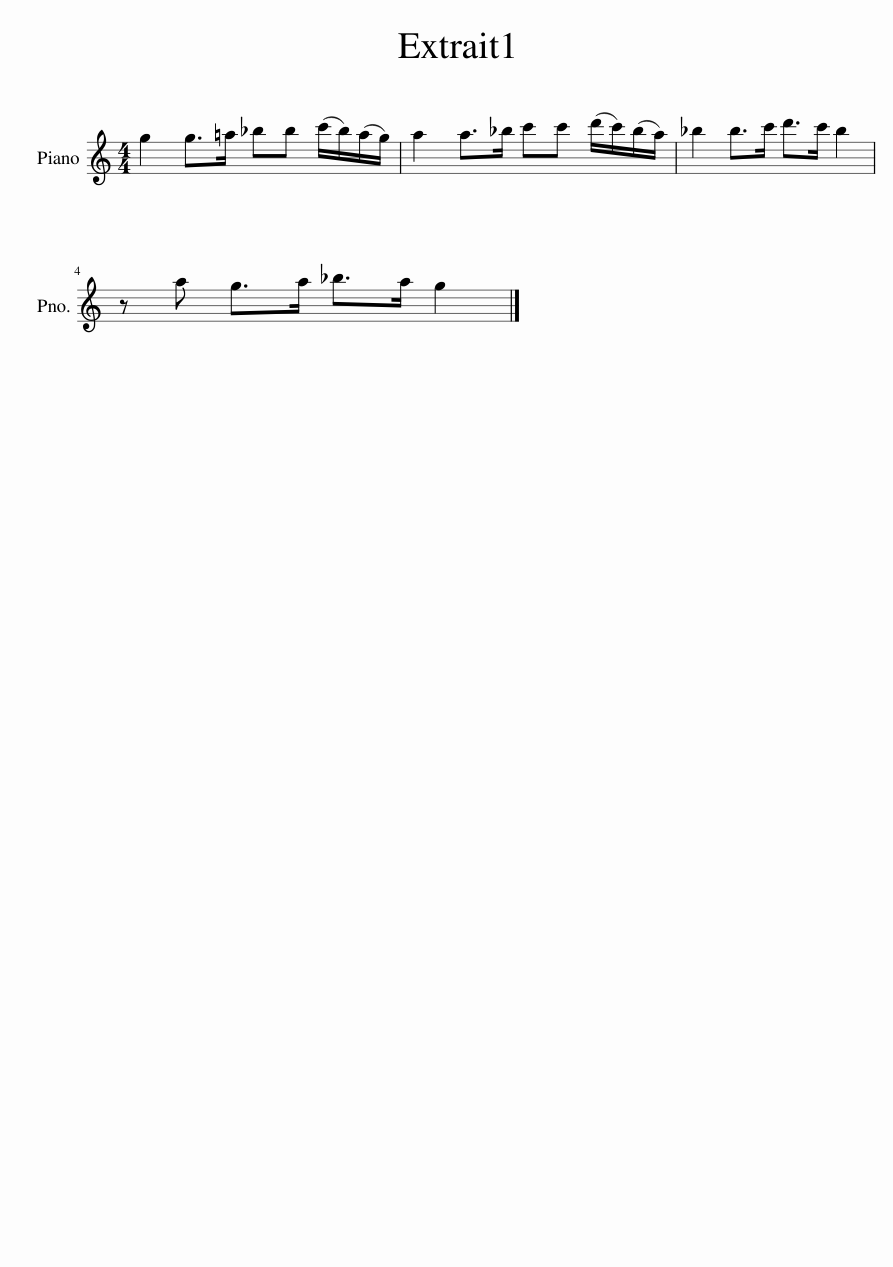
X:1
L:1/8
M:4/4
I:linebreak $
K:C
V:1 treble
V:1
 g2 g>=a _bb (c'/b/)(a/g/) | a2 a>_b c'c' (d'/c'/)(b/a/) | _b2 b>c' d'>c' b2 |$ z a g>a _b>a g2 |] %4
